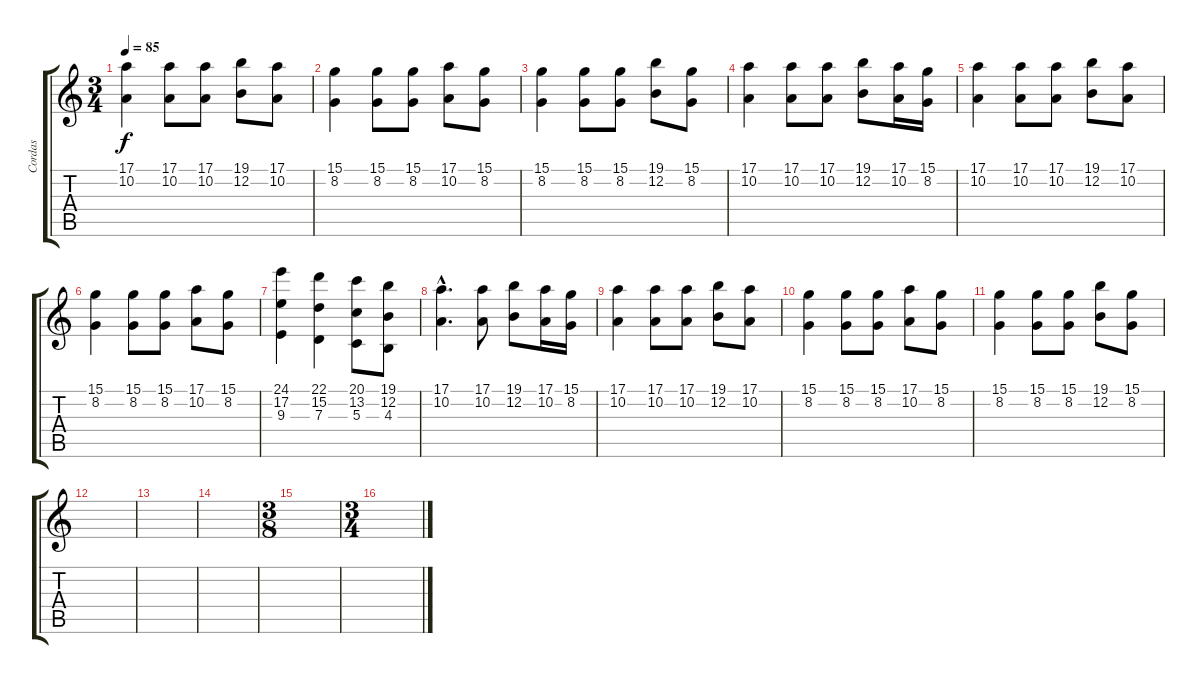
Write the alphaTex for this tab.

\track ("Cordas" "Cordas") {instrument stringensemble1}
\staff {score tabs}
\tuning (E4 B3 G3 D3 A2 E2) {hide}
\ts (3 4)
\tempo 85
\clef g2
\ks c
(17.1 10.2).4{dy f} (17.1 10.2).8 (17.1 10.2).8 (19.1 12.2).8 (17.1 10.2).8 |
(15.1 8.2).4 (15.1 8.2).8 (15.1 8.2).8 (17.1 10.2).8 (15.1 8.2).8 |
(15.1 8.2).4 (15.1 8.2).8 (15.1 8.2).8 (19.1 12.2).8 (15.1 8.2).8 |
(17.1 10.2).4 (17.1 10.2).8 (17.1 10.2).8 (19.1 12.2).8 (17.1 10.2).16 (15.1 8.2).16 |
(17.1 10.2).4 (17.1 10.2).8 (17.1 10.2).8 (19.1 12.2).8 (17.1 10.2).8 |
(15.1 8.2).4 (15.1 8.2).8 (15.1 8.2).8 (17.1 10.2).8 (15.1 8.2).8 |
(24.1 17.2 9.3).4 (22.1 15.2 7.3).4 (20.1 13.2 5.3).8 (19.1 12.2 4.3).8 |
(17.1{hac} 10.2{hac}).4{d} (17.1 10.2).8 (19.1 12.2).8 (17.1 10.2).16 (15.1 8.2).16 |
(17.1 10.2).4 (17.1 10.2).8 (17.1 10.2).8 (19.1 12.2).8 (17.1 10.2).8 |
(15.1 8.2).4 (15.1 8.2).8 (15.1 8.2).8 (17.1 10.2).8 (15.1 8.2).8 |
(15.1 8.2).4 (15.1 8.2).8 (15.1 8.2).8 (19.1 12.2).8 (15.1 8.2).8 |
|
|
|
\ts (3 8)
|
\ts (3 4)
